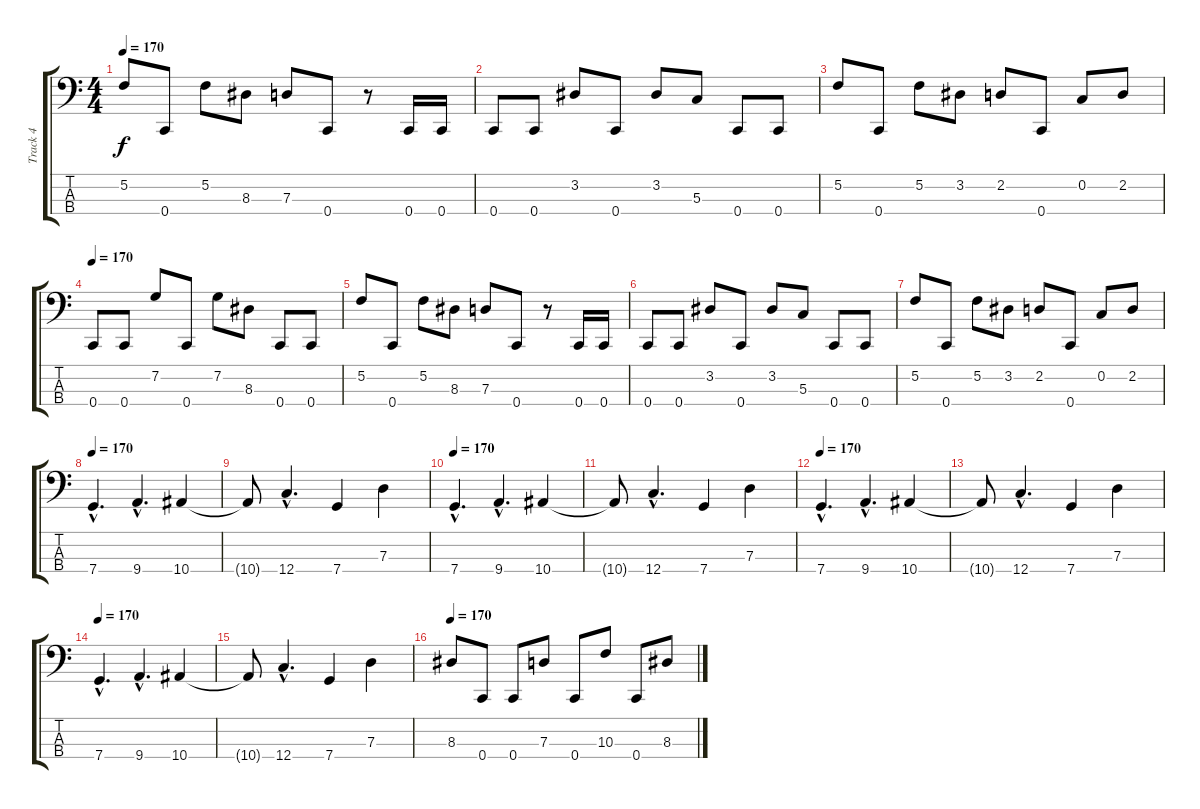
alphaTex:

\track ("Track 4" "Track 4") {instrument electricbasspick}
\staff {score tabs}
\tuning (F2 C2 G1 C1) {hide}
\ts (4 4)
\tempo 170
\clef f4
\ks c
5.2.8{dy f} 0.4.8 5.2.8 8.3.8 7.3.8 0.4.8 r.8 0.4.16 0.4.16 |
0.4.8 0.4.8 3.2.8 0.4.8 3.2.8 5.3.8 0.4.8 0.4.8 |
5.2.8 0.4.8 5.2.8 3.2.8 2.2.8 0.4.8 0.2.8 2.2.8 |
\tempo 170
0.4.8 0.4.8 7.2.8 0.4.8 7.2.8 8.3.8 0.4.8 0.4.8 |
5.2.8 0.4.8 5.2.8 8.3.8 7.3.8 0.4.8 r.8 0.4.16 0.4.16 |
0.4.8 0.4.8 3.2.8 0.4.8 3.2.8 5.3.8 0.4.8 0.4.8 |
5.2.8 0.4.8 5.2.8 3.2.8 2.2.8 0.4.8 0.2.8 2.2.8 |
\tempo 170
7.4{hac}.4{d} 9.4{hac}.4{d} 10.4.4 |
10.4{t}.8 12.4{hac}.4{d} 7.4.4 7.3.4 |
\tempo 170
7.4{hac}.4{d} 9.4{hac}.4{d} 10.4.4 |
10.4{t}.8 12.4{hac}.4{d} 7.4.4 7.3.4 |
\tempo 170
7.4{hac}.4{d} 9.4{hac}.4{d} 10.4.4 |
10.4{t}.8 12.4{hac}.4{d} 7.4.4 7.3.4 |
\tempo 170
7.4{hac}.4{d} 9.4{hac}.4{d} 10.4.4 |
10.4{t}.8 12.4{hac}.4{d} 7.4.4 7.3.4 |
\tempo 170
8.3.8 0.4.8 0.4.8 7.3.8 0.4.8 10.3.8 0.4.8 8.3.8
